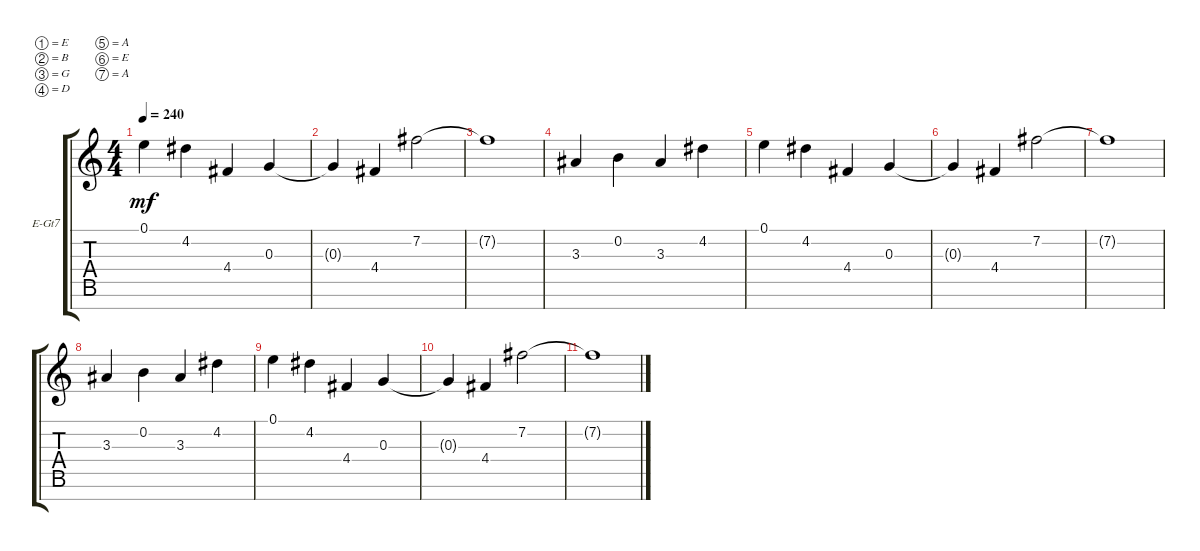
\defaultSystemsLayout 4
\bracketExtendMode groupsimilarinstruments
\firstSystemTrackNameOrientation horizontal
\otherSystemsTrackNameOrientation horizontal
\track ("Electric Guitar" "E-Gt7") {instrument distortionguitar}
\staff {score tabs}
\tuning (E4 B3 G3 D3 A2 E2 A1)
\ts (4 4)
\tempo 240
\clef g2
\ks c
0.1.4{dy mf} 4.2.4 4.4.4 0.3.4 |
0.3{t}.4 4.4.4 7.2.2 |
7.2{t}.1 |
3.3.4 0.2.4 3.3.4 4.2.4 |
0.1.4 4.2.4 4.4.4 0.3.4 |
0.3{t}.4 4.4.4 7.2.2 |
7.2{t}.1 |
3.3.4 0.2.4 3.3.4 4.2.4 |
0.1.4 4.2.4 4.4.4 0.3.4 |
0.3{t}.4 4.4.4 7.2.2 |
7.2{t}.1
